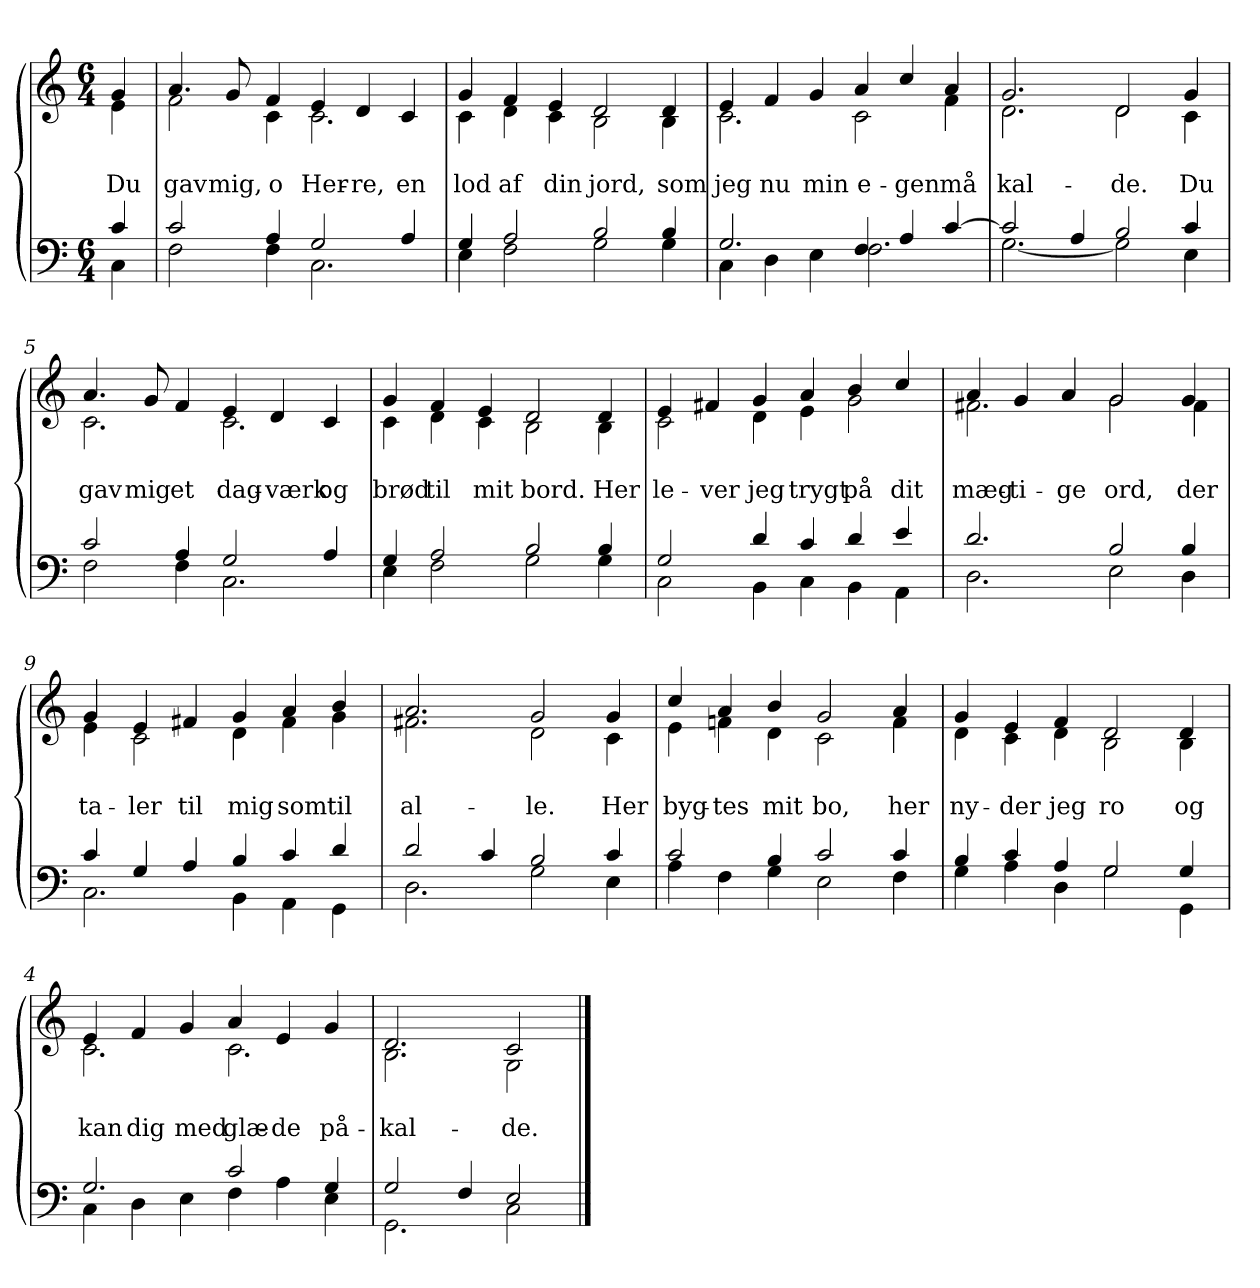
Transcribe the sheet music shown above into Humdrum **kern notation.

**kern	**kern	**text	**text
*part2	*part1	*part1	*part1
*staff2	*staff1	*staff1	*staff1
*clefF4	*clefG2	*	*
*k[]	*k[]	*	*
*C:	*C:	*	*
*M6/4	*M6/4	*	*
=	=	=	=
*^	*	*	*
!	!	!	!	!LO:LY:a
*	*	*^	*	*
4c/	4C\	4g/	4e\	.	Du
=1X	=1X	=1X	=1X	=1X	=1X
!	!	!	!	!	!LO:LY:a
2c/	2F\	4.a/	2f\	.	gav
!	!	!	!	!	!LO:LY:a
.	.	8g/	.	.	mig,
!	!	!	!	!	!LO:LY:a
4A/	4F\	4f/	4c\	.	o
!	!	!	!	!	!LO:LY:a
2G/	2.C\	4e/	2.c\	.	Her-
!	!	!	!	!	!LO:LY:a
.	.	4d/	.	.	-re,
!	!	!	!	!	!LO:LY:a
4A/	.	4c/	.	.	en
=2X	=2X	=2X	=2X	=2X	=2X
!	!	!	!	!	!LO:LY:a
4G/	4E\	4g/	4c\	.	lod
!	!	!	!	!	!LO:LY:a
2A/	2F\	4f/	4d\	.	af
!	!	!	!	!	!LO:LY:a
.	.	4e/	4c\	.	din
!	!	!	!	!	!LO:LY:a
2B/	2G\	2d/	2B\	.	jord,
!	!	!	!	!	!LO:LY:a
4B/	4G\	4d/	4B\	.	som
=3X	=3X	=3X	=3X	=3X	=3X
!	!	!	!	!	!LO:LY:a
2.G/	4C\	4e/	2.c\	.	jeg
!	!	!	!	!	!LO:LY:a
.	4D\	4f/	.	.	nu
!	!	!	!	!	!LO:LY:a
.	4E\	4g/	.	.	min
!	!	!	!	!	!LO:LY:a
4F/	2.F\	4a/	2c\	.	e-
!	!	!	!	!	!LO:LY:a
4A/	.	4cc/	.	.	-gen
!	!	!	!	!	!LO:LY:a
[>4c/	.	4a/	4f\	.	må
=4X	=4X	=4X	=4X	=4X	=4X
!	!	!	!	!	!LO:LY:a
2c/]	[<2.G\	2.g/	2.d\	.	kal-
4A/	.	.	.	.	.
!	!	!	!	!	!LO:LY:a
2B/	2G\]	2d/	2d\	.	-de.
!	!	!	!	!	!LO:LY:a
4c/	4E\	4g/	4c\	.	Du
!!LO:LB:g=z	!!
=5X	=5X	=5X	=5X	=5X	=5X
!	!	!	!	!	!LO:LY:a
2c/	2F\	4.a/	2.c\	.	gav
!	!	!	!	!	!LO:LY:a
.	.	8g/	.	.	mig
!	!	!	!	!	!LO:LY:a
4A/	4F\	4f/	.	.	et
!	!	!	!	!	!LO:LY:a
2G/	2.C\	4e/	2.c\	.	dag-
!	!	!	!	!	!LO:LY:a
.	.	4d/	.	.	-værk
!	!	!	!	!	!LO:LY:a
4A/	.	4c/	.	.	og
=6X	=6X	=6X	=6X	=6X	=6X
!	!	!	!	!	!LO:LY:a
4G/	4E\	4g/	4c\	.	brød
!	!	!	!	!	!LO:LY:a
2A/	2F\	4f/	4d\	.	til
!	!	!	!	!	!LO:LY:a
.	.	4e/	4c\	.	mit
!	!	!	!	!	!LO:LY:a
2B/	2G\	2d/	2B\	.	bord.
!	!	!	!	!	!LO:LY:a
4B/	4G\	4d/	4B\	.	Her
=7X	=7X	=7X	=7X	=7X	=7X
!	!	!	!	!	!LO:LY:a
2G/	2C\	4e/	2c\	.	le-
!	!	!	!	!	!LO:LY:a
.	.	4f#X/	.	.	-ver
!	!	!	!	!	!LO:LY:a
4d/	4BB\	4g/	4d\	.	jeg
!	!	!	!	!	!LO:LY:a
4c/	4C\	4a/	4e\	.	trygt
!	!	!	!	!	!LO:LY:a
4d/	4BB\	4b/	2g\	.	på
!	!	!	!	!	!LO:LY:a
4e/	4AA\	4cc/	.	.	dit
=8X	=8X	=8X	=8X	=8X	=8X
!	!	!	!	!	!LO:LY:a
2.d/	2.D\	4a/	2.f#X\	.	mæg-
!	!	!	!	!	!LO:LY:a
.	.	4g/	.	.	-ti-
!	!	!	!	!	!LO:LY:a
.	.	4a/	.	.	-ge
!	!	!	!	!	!LO:LY:a
2B/	2E\	2g/	2g\	.	ord,
!	!	!	!	!	!LO:LY:a
4B/	4D\	4g/	4f#\	.	der
=9X	=9X	=9X	=9X	=9X	=9X
!	!	!	!	!	!LO:LY:a
4c/	2.C\	4g/	4e\	.	ta-
!	!	!	!	!	!LO:LY:a
4G/	.	4e/	2c\	.	-ler
!	!	!	!	!	!LO:LY:a
4A/	.	4f#X/	.	.	til
!	!	!	!	!	!LO:LY:a
4B/	4BB\	4g/	4d\	.	mig
!	!	!	!	!	!LO:LY:a
4c/	4AA\	4a/	4f#\	.	som
!	!	!	!	!	!LO:LY:a
4d/	4GG\	4b/	4g\	.	til
!!LO:LB:g=z	!!
=1	=1	=1	=1	=1	=1
!	!	!	!	!	!LO:LY:a
2d/	2.D\	2.a/	2.f#X\	.	al-
4c/	.	.	.	.	.
!	!	!	!	!	!LO:LY:a
2B/	2G\	2g/	2d\	.	-le.
!	!	!	!	!	!LO:LY:a
4c/	4E\	4g/	4c\	.	Her
=2	=2	=2	=2	=2	=2
!	!	!	!	!	!LO:LY:a
2c/	4A\	4cc/	4e\	.	byg-
!	!	!	!	!	!LO:LY:a
.	4F\	4a/	4fn\	.	-tes
!	!	!	!	!	!LO:LY:a
4B/	4G\	4b/	4d\	.	mit
!	!	!	!	!	!LO:LY:a
2c/	2E\	2g/	2c\	.	bo,
!	!	!	!	!	!LO:LY:a
4c/	4F\	4a/	4f\	.	her
=3	=3	=3	=3	=3	=3
!	!	!	!	!	!LO:LY:a
4B/	4G\	4g/	4d\	.	ny-
!	!	!	!	!	!LO:LY:a
4c/	4A\	4e/	4c\	.	-der
!	!	!	!	!	!LO:LY:a
4A/	4D\	4f/	4d\	.	jeg
!	!	!	!	!	!LO:LY:a
2G/	2G\	2d/	2B\	.	ro
!	!	!	!	!	!LO:LY:a
4G/	4GG\	4d/	4B\	.	og
=4	=4	=4	=4	=4	=4
!	!	!	!	!	!LO:LY:a
2.G/	4C\	4e/	2.c\	.	kan
!	!	!	!	!	!LO:LY:a
.	4D\	4f/	.	.	dig
!	!	!	!	!	!LO:LY:a
.	4E\	4g/	.	.	med
!	!	!	!	!	!LO:LY:a
2c/	4F\	4a/	2.c\	.	glæ-
!	!	!	!	!	!LO:LY:a
.	4A\	4e/	.	.	-de
!	!	!	!	!	!LO:LY:a
4G/	4E\	4g/	.	.	på-
=5	=5	=5	=5	=5	=5
!	!	!	!	!	!LO:LY:a
2G/	2.GG\	2.d/	2.B\	.	-kal-
4F/	.	.	.	.	.
!	!	!	!	!	!LO:LY:a
2E/	2C\	2c/	2G\	.	-de.
*v	*v	*	*	*	*
*	*v	*v	*	*
==	==	==	==
*-	*-	*-	*-
